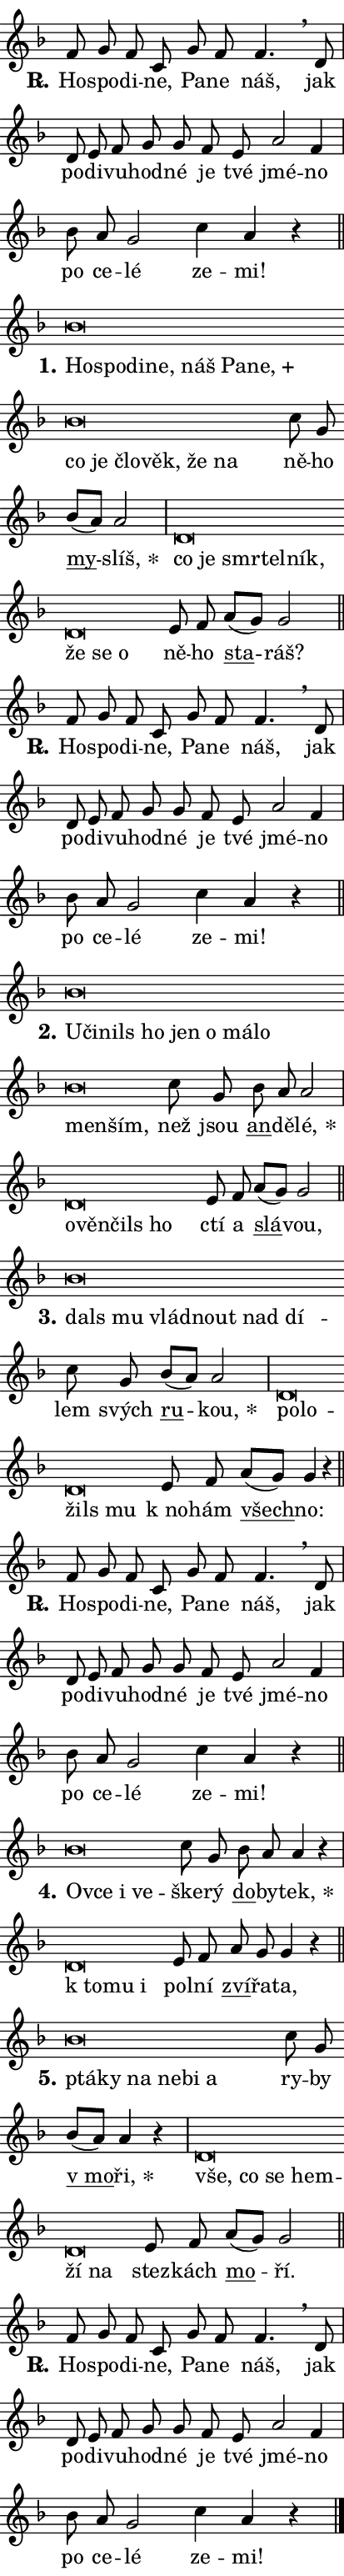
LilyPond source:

\version "2.24.0"
\header { tagline = "" }
\paper {
  indent = 0\cm
  top-margin = 0\cm
  right-margin = 0\cm
  bottom-margin = 0\cm
  left-margin = 0\cm
  paper-width = 7\cm
  page-breaking = #ly:one-page-breaking
  system-system-spacing.basic-distance = #11
  score-system-spacing.basic-distance = #11
  ragged-last = ##f
}


%% Author: Thomas Morley
%% https://lists.gnu.org/archive/html/lilypond-user/2020-05/msg00002.html
#(define (line-position grob)
"Returns position of @var[grob} in current system:
   @code{'start}, if at first time-step
   @code{'end}, if at last time-step
   @code{'middle} otherwise
"
  (let* ((col (ly:item-get-column grob))
         (ln (ly:grob-object col 'left-neighbor))
         (rn (ly:grob-object col 'right-neighbor))
         (col-to-check-left (if (ly:grob? ln) ln col))
         (col-to-check-right (if (ly:grob? rn) rn col))
         (break-dir-left
           (and
             (ly:grob-property col-to-check-left 'non-musical #f)
             (ly:item-break-dir col-to-check-left)))
         (break-dir-right
           (and
             (ly:grob-property col-to-check-right 'non-musical #f)
             (ly:item-break-dir col-to-check-right))))
        (cond ((eqv? 1 break-dir-left) 'start)
              ((eqv? -1 break-dir-right) 'end)
              (else 'middle))))

#(define (tranparent-at-line-position vctor)
  (lambda (grob)
  "Relying on @code{line-position} select the relevant enry from @var{vctor}.
Used to determine transparency,"
    (case (line-position grob)
      ((end) (not (vector-ref vctor 0)))
      ((middle) (not (vector-ref vctor 1)))
      ((start) (not (vector-ref vctor 2))))))

noteHeadBreakVisibility =
#(define-music-function (break-visibility)(vector?)
"Makes @code{NoteHead}s transparent relying on @var{break-visibility}"
#{
  \override NoteHead.transparent =
    #(tranparent-at-line-position break-visibility)
#})

#(define delete-ledgers-for-transparent-note-heads
  (lambda (grob)
    "Reads whether a @code{NoteHead} is transparent.
If so this @code{NoteHead} is removed from @code{'note-heads} from
@var{grob}, which is supposed to be @code{LedgerLineSpanner}.
As a result ledgers are not printed for this @code{NoteHead}"
    (let* ((nhds-array (ly:grob-object grob 'note-heads))
           (nhds-list
             (if (ly:grob-array? nhds-array)
                 (ly:grob-array->list nhds-array)
                 '()))
           ;; Relies on the transparent-property being done before
           ;; Staff.LedgerLineSpanner.after-line-breaking is executed.
           ;; This is fragile ...
           (to-keep
             (remove
               (lambda (nhd)
                 (ly:grob-property nhd 'transparent #f))
               nhds-list)))
      ;; TODO find a better method to iterate over grob-arrays, similiar
      ;; to filter/remove etc for lists
      ;; For now rebuilt from scratch
      (set! (ly:grob-object grob 'note-heads)  '())
      (for-each
        (lambda (nhd)
          (ly:pointer-group-interface::add-grob grob 'note-heads nhd))
        to-keep))))

hideNotes = {
  \noteHeadBreakVisibility #begin-of-line-visible
}
unHideNotes = {
  \noteHeadBreakVisibility #all-visible
}

% work-around for resetting accidentals
% https://lilypond.org/doc/v2.23/Documentation/notation/displaying-rhythms#unmetered-music
cadenzaMeasure = {
  \cadenzaOff
  \partial 1024 s1024
  \cadenzaOn
}

#(define-markup-command (accent layout props text) (markup?)
  "Underline accented syllable"
  (interpret-markup layout props
    #{\markup \override #'(offset . 4.3) \underline { #text }#}))

responsum = \markup \concat {
  "R" \hspace #-1.05 \path #0.1 #'((moveto 0 0.07) (lineto 0.9 0.8)) \hspace #0.05 "."
}

\layout {
    \context {
        \Staff
        \remove "Time_signature_engraver"
        \override LedgerLineSpanner.after-line-breaking = #delete-ledgers-for-transparent-note-heads
    }
    \context {
        \Voice {
            \override NoteHead.output-attributes = #'((class . "notehead"))
            \override Hairpin.height = #0.55
        }
    }
    \context {
        \Lyrics {
            \override StanzaNumber.output-attributes = #'((class . "stanzanumber"))
            \override LyricSpace.minimum-distance = #0.9
            \override LyricText.font-name = #"TeX Gyre Schola"
            \override LyricText.font-size = 1
            \override StanzaNumber.font-name = #"TeX Gyre Schola Bold"
            \override StanzaNumber.font-size = 1
        }
    }
}

% magnetic-lyrics.ily
%
%   written by
%     Jean Abou Samra <jean@abou-samra.fr>
%     Werner Lemberg <wl@gnu.org>
%
%   adapted by
%     Jiri Hon <jiri.hon@gmail.com>
%
% Version 2022-Apr-15

% https://www.mail-archive.com/lilypond-user@gnu.org/msg149350.html

#(define (Left_hyphen_pointer_engraver context)
   "Collect syllable-hyphen-syllable occurrences in lyrics and store
them in properties.  This engraver only looks to the left.  For
example, if the lyrics input is @code{foo -- bar}, it does the
following.

@itemize @bullet
@item
Set the @code{text} property of the @code{LyricHyphen} grob between
@q{foo} and @q{bar} to @code{foo}.

@item
Set the @code{left-hyphen} property of the @code{LyricText} grob with
text @q{foo} to the @code{LyricHyphen} grob between @q{foo} and
@q{bar}.
@end itemize

Use this auxiliary engraver in combination with the
@code{lyric-@/text::@/apply-@/magnetic-@/offset!} hook."
   (let ((hyphen #f)
         (text #f))
     (make-engraver
      (acknowledgers
       ((lyric-syllable-interface engraver grob source-engraver)
        (set! text grob)))
      (end-acknowledgers
       ((lyric-hyphen-interface engraver grob source-engraver)
        ;(when (not (grob::has-interface grob 'lyric-space-interface))
          (set! hyphen grob)));)
      ((stop-translation-timestep engraver)
       (when (and text hyphen)
         (ly:grob-set-object! text 'left-hyphen hyphen))
       (set! text #f)
       (set! hyphen #f)))))

#(define (lyric-text::apply-magnetic-offset! grob)
   "If the space between two syllables is less than the value in
property @code{LyricText@/.details@/.squash-threshold}, move the right
syllable to the left so that it gets concatenated with the left
syllable.

Use this function as a hook for
@code{LyricText@/.after-@/line-@/breaking} if the
@code{Left_@/hyphen_@/pointer_@/engraver} is active."
   (let ((hyphen (ly:grob-object grob 'left-hyphen #f)))
     (when hyphen
       (let ((left-text (ly:spanner-bound hyphen LEFT)))
         (when (grob::has-interface left-text 'lyric-syllable-interface)
           (let* ((common (ly:grob-common-refpoint grob left-text X))
                  (this-x-ext (ly:grob-extent grob common X))
                  (left-x-ext
                   (begin
                     ;; Trigger magnetism for left-text.
                     (ly:grob-property left-text 'after-line-breaking)
                     (ly:grob-extent left-text common X)))
                  ;; `delta` is the gap width between two syllables.
                  (delta (- (interval-start this-x-ext)
                            (interval-end left-x-ext)))
                  (details (ly:grob-property grob 'details))
                  (threshold (assoc-get 'squash-threshold details 0.2)))
             (when (< delta threshold)
               (let* (;; We have to manipulate the input text so that
                      ;; ligatures crossing syllable boundaries are not
                      ;; disabled.  For languages based on the Latin
                      ;; script this is essentially a beautification.
                      ;; However, for non-Western scripts it can be a
                      ;; necessity.
                      (lt (ly:grob-property left-text 'text))
                      (rt (ly:grob-property grob 'text))
                      (is-space (grob::has-interface hyphen 'lyric-space-interface))
                      (space (if is-space " " ""))
                      (space-markup (grob-interpret-markup grob " "))
                      (space-size (interval-length (ly:stencil-extent space-markup X)))
                      (extra-delta (if is-space space-size 0))
                      ;; Append new syllable.
                      (ltrt-space (if (and (string? lt) (string? rt))
                                (string-append lt space rt)
                                (make-concat-markup (list lt space rt))))
                      ;; Right-align `ltrt` to the right side.
                      (ltrt-space-markup (grob-interpret-markup
                               grob
                               (make-translate-markup
                                (cons (interval-length this-x-ext) 0)
                                (make-right-align-markup ltrt-space)))))
                 (begin
                   ;; Don't print `left-text`.
                   (ly:grob-set-property! left-text 'stencil #f)
                   ;; Set text and stencil (which holds all collected
                   ;; syllables so far) and shift it to the left.
                   (ly:grob-set-property! grob 'text ltrt-space)
                   (ly:grob-set-property! grob 'stencil ltrt-space-markup)
                   (ly:grob-translate-axis! grob (- (- delta extra-delta)) X))))))))))


#(define (lyric-hyphen::displace-bounds-first grob)
   ;; Make very sure this callback isn't triggered too early.
   (let ((left (ly:spanner-bound grob LEFT))
         (right (ly:spanner-bound grob RIGHT)))
     (ly:grob-property left 'after-line-breaking)
     (ly:grob-property right 'after-line-breaking)
     (ly:lyric-hyphen::print grob)))

squashThreshold = #0.4

\layout {
  \context {
    \Lyrics
    \consists #Left_hyphen_pointer_engraver
    \override LyricText.after-line-breaking =
      #lyric-text::apply-magnetic-offset!
    \override LyricHyphen.stencil = #lyric-hyphen::displace-bounds-first
    \override LyricText.details.squash-threshold = \squashThreshold
    \override LyricHyphen.minimum-distance = 0
    \override LyricHyphen.minimum-length = \squashThreshold
  }
}

squash = \override LyricText.details.squash-threshold = 9999
unSquash = \override LyricText.details.squash-threshold = \squashThreshold

left = \override LyricText.self-alignment-X = #LEFT
unLeft = \revert LyricText.self-alignment-X

starOffset = #(lambda (grob) 
                (let ((x_offset (ly:self-alignment-interface::aligned-on-x-parent grob)))
                  (if (= x_offset 0) 0 (+ x_offset 1.2))))

star = #(define-music-function (syllable)(string?)
"Append star separator at the end of a syllable"
#{
  \once \override LyricText.X-offset = #starOffset
  \lyricmode { \markup {
    #syllable
    \override #'((font-name . "TeX Gyre Schola Bold")) \hspace #0.2 \lower #0.65 \larger "*"
  } }
#})

starAccent = #(define-music-function (syllable)(string?)
"Append star separator at the end of a syllable and make accent"
#{
  \once \override LyricText.X-offset = #starOffset
  \lyricmode { \markup {
    \accent #syllable
    \override #'((font-name . "TeX Gyre Schola Bold")) \hspace #0.2 \lower #0.65 \larger "*"
  } }
#})

breath = #(define-music-function (syllable)(string?)
"Append breathing indicator at the end of a syllable"
#{
  \lyricmode { \markup { #syllable "+" } }
#})

optionalBreath = #(define-music-function (syllable)(string?)
"Append optional breathing indicator at the end of a syllable"
#{
  \lyricmode { \markup { #syllable "(+)" } }
#})


\score {
    <<
        \new Voice = "melody" { \cadenzaOn \key f \major \relative { f'8 g f c g' f f4. \breathe d8 \cadenzaMeasure \bar "|" d e f g g \bar "" f e \bar "" a2 f4 \cadenzaMeasure \bar "|" bes8 a g2 \bar "" c4 a r \cadenzaMeasure \bar "||" \break } }
        \new Lyrics \lyricsto "melody" { \lyricmode { \set stanza = \responsum
Ho -- spo -- di -- ne, Pa -- ne náš, jak po -- di -- vu -- hod -- né je tvé jmé -- no po ce -- lé ze -- mi! } }
    >>
    \layout {}
}

\score {
    <<
        \new Voice = "melody" { \cadenzaOn \key f \major \relative { bes'\breve*1/16 \hideNotes \breve*1/16 \bar "" \breve*1/16 \bar "" \breve*1/16 \bar "" \breve*1/16 \bar "" \breve*1/16 \bar "" \breve*1/16 \bar "" \breve*1/16 \bar "" \breve*1/16 \bar "" \breve*1/16 \bar "" \breve*1/16 \bar "" \breve*1/16 \breve*1/16 \bar "" \unHideNotes c8 g \bar "" bes[( a)] a2 \cadenzaMeasure \bar "|" d,\breve*1/16 \hideNotes \breve*1/16 \bar "" \breve*1/16 \bar "" \breve*1/16 \bar "" \breve*1/16 \bar "" \breve*1/16 \bar "" \breve*1/16 \breve*1/16 \bar "" \unHideNotes e8 f \bar "" a[( g)] g2 \cadenzaMeasure \bar "||" \break } }
        \new Lyrics \lyricsto "melody" { \lyricmode { \set stanza = "1."
\left Ho -- \squash spo -- di -- ne, náš Pa -- \breath "ne," co je člo -- věk, že na \unLeft \unSquash ně -- ho \markup \accent my -- \star slíš, \left co \squash je smr -- tel -- ník, že se o \unLeft \unSquash ně -- ho \markup \accent sta -- ráš? } }
    >>
    \layout {}
}

\score {
    <<
        \new Voice = "melody" { \cadenzaOn \key f \major \relative { f'8 g f c g' f f4. \breathe d8 \cadenzaMeasure \bar "|" d e f g g \bar "" f e \bar "" a2 f4 \cadenzaMeasure \bar "|" bes8 a g2 \bar "" c4 a r \cadenzaMeasure \bar "||" \break } }
        \new Lyrics \lyricsto "melody" { \lyricmode { \set stanza = \responsum
Ho -- spo -- di -- ne, Pa -- ne náš, jak po -- di -- vu -- hod -- né je tvé jmé -- no po ce -- lé ze -- mi! } }
    >>
    \layout {}
}

\score {
    <<
        \new Voice = "melody" { \cadenzaOn \key f \major \relative { bes'\breve*1/16 \hideNotes \breve*1/16 \bar "" \breve*1/16 \bar "" \breve*1/16 \bar "" \breve*1/16 \bar "" \breve*1/16 \bar "" \breve*1/16 \bar "" \breve*1/16 \bar "" \breve*1/16 \breve*1/16 \bar "" \unHideNotes c8 g \bar "" bes a a2 \cadenzaMeasure \bar "|" d,\breve*1/16 \hideNotes \breve*1/16 \bar "" \breve*1/16 \breve*1/16 \bar "" \unHideNotes e8 f \bar "" a[( g)] g2 \cadenzaMeasure \bar "||" \break } }
        \new Lyrics \lyricsto "melody" { \lyricmode { \set stanza = "2."
\left U -- \squash či -- nils ho jen o má -- lo men -- ším, \unLeft \unSquash než jsou \markup \accent an -- dě -- \star lé, \left o -- \squash věn -- čils ho \unLeft \unSquash ctí a \markup \accent slá -- vou, } }
    >>
    \layout {}
}

\score {
    <<
        \new Voice = "melody" { \cadenzaOn \key f \major \relative { bes'\breve*1/16 \hideNotes \breve*1/16 \bar "" \breve*1/16 \bar "" \breve*1/16 \bar "" \breve*1/16 \breve*1/16 \bar "" \unHideNotes c8 g \bar "" bes[( a)] a2 \cadenzaMeasure \bar "|" d,\breve*1/16 \hideNotes \breve*1/16 \bar "" \breve*1/16 \breve*1/16 \bar "" \unHideNotes e8 f \bar "" a[( g)] g4 r \cadenzaMeasure \bar "||" \break } }
        \new Lyrics \lyricsto "melody" { \lyricmode { \set stanza = "3."
\left dals \squash mu vlád -- nout nad dí -- \unLeft \unSquash lem svých \markup \accent ru -- \star kou, \left po -- \squash lo -- žils mu \unLeft \unSquash "k no" -- hám \markup \accent všech -- no: } }
    >>
    \layout {}
}

\score {
    <<
        \new Voice = "melody" { \cadenzaOn \key f \major \relative { f'8 g f c g' f f4. \breathe d8 \cadenzaMeasure \bar "|" d e f g g \bar "" f e \bar "" a2 f4 \cadenzaMeasure \bar "|" bes8 a g2 \bar "" c4 a r \cadenzaMeasure \bar "||" \break } }
        \new Lyrics \lyricsto "melody" { \lyricmode { \set stanza = \responsum
Ho -- spo -- di -- ne, Pa -- ne náš, jak po -- di -- vu -- hod -- né je tvé jmé -- no po ce -- lé ze -- mi! } }
    >>
    \layout {}
}

\score {
    <<
        \new Voice = "melody" { \cadenzaOn \key f \major \relative { bes'\breve*1/16 \hideNotes \breve*1/16 \bar "" \breve*1/16 \breve*1/16 \bar "" \unHideNotes c8 g \bar "" bes a a4 r \cadenzaMeasure \bar "|" d,\breve*1/16 \hideNotes \breve*1/16 \breve*1/16 \bar "" \unHideNotes e8 f \bar "" a g g4 r \cadenzaMeasure \bar "||" \break } }
        \new Lyrics \lyricsto "melody" { \lyricmode { \set stanza = "4."
\left Ov -- \squash ce i ve -- \unLeft \unSquash ške -- rý \markup \accent do -- by -- \star tek, \left "k to" -- \squash mu i \unLeft \unSquash pol -- ní \markup \accent zví -- řa -- ta, } }
    >>
    \layout {}
}

\score {
    <<
        \new Voice = "melody" { \cadenzaOn \key f \major \relative { bes'\breve*1/16 \hideNotes \breve*1/16 \bar "" \breve*1/16 \bar "" \breve*1/16 \bar "" \breve*1/16 \breve*1/16 \bar "" \unHideNotes c8 g \bar "" bes[( a)] a4 r \cadenzaMeasure \bar "|" d,\breve*1/16 \hideNotes \breve*1/16 \bar "" \breve*1/16 \bar "" \breve*1/16 \bar "" \breve*1/16 \breve*1/16 \bar "" \unHideNotes e8 f \bar "" a[( g)] g2 \cadenzaMeasure \bar "||" \break } }
        \new Lyrics \lyricsto "melody" { \lyricmode { \set stanza = "5."
\left ptá -- \squash ky na ne -- bi a \unLeft \unSquash ry -- by \markup \accent "v mo" -- \star ři, \left vše, \squash co se hem -- ží na \unLeft \unSquash stez -- kách \markup \accent mo -- ří. } }
    >>
    \layout {}
}

\score {
    <<
        \new Voice = "melody" { \cadenzaOn \key f \major \relative { f'8 g f c g' f f4. \breathe d8 \cadenzaMeasure \bar "|" d e f g g \bar "" f e \bar "" a2 f4 \cadenzaMeasure \bar "|" bes8 a g2 \bar "" c4 a r \cadenzaMeasure \bar "||" \break } \bar "|." }
        \new Lyrics \lyricsto "melody" { \lyricmode { \set stanza = \responsum
Ho -- spo -- di -- ne, Pa -- ne náš, jak po -- di -- vu -- hod -- né je tvé jmé -- no po ce -- lé ze -- mi! } }
    >>
    \layout {}
}
